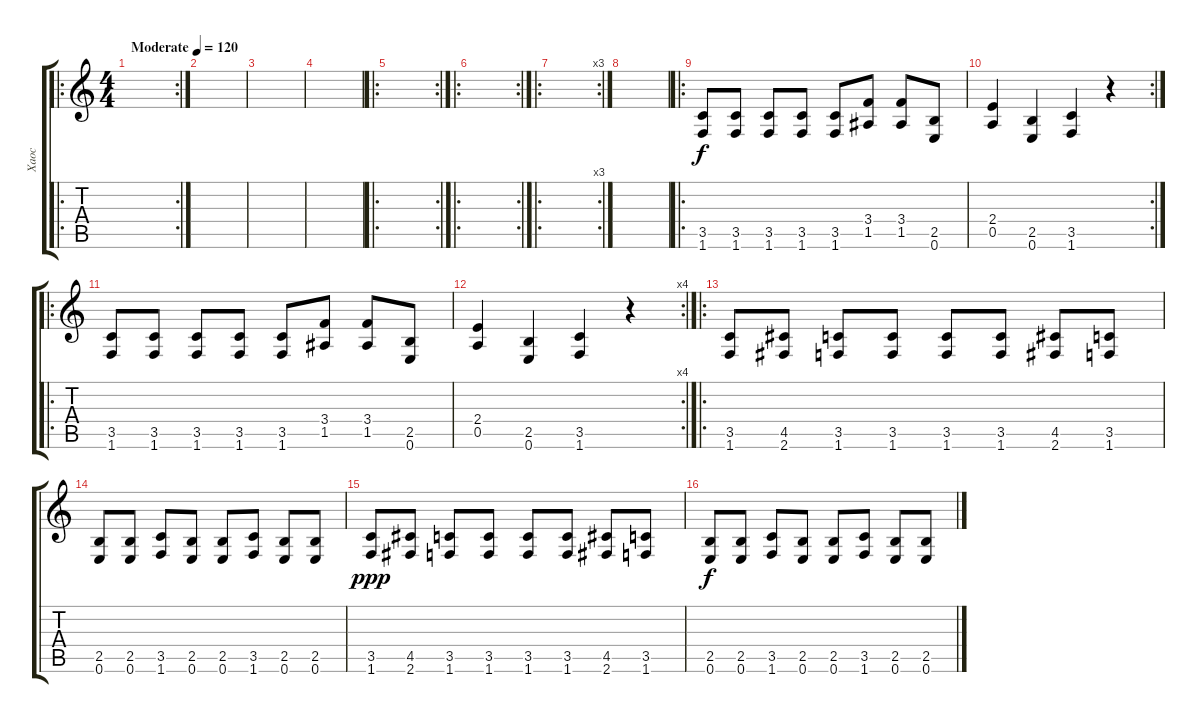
\track ("Хаос" "Хаос") {instrument distortionguitar}
\staff {score tabs}
\tuning (E4 B3 G3 D3 A2 E2) {hide}
\ro
\rc 2
\ts (4 4)
\tempo (120 "Moderate")
\clef g2
\ks c
|
|
|
|
\ro
\rc 2
|
\ro
\rc 2
|
\ro
\rc 3
|
|
\ro
(3.5 1.6).8 (3.5 1.6).8 (3.5 1.6).8 (3.5 1.6).8 (3.5 1.6).8 (3.4 1.5).8 (3.4 1.5).8 (2.5 0.6).8 |
\rc 2
(2.4 0.5).4 (2.5 0.6).4 (3.5 1.6).4 r.4 |
\ro
(3.5 1.6).8 (3.5 1.6).8 (3.5 1.6).8 (3.5 1.6).8 (3.5 1.6).8 (3.4 1.5).8 (3.4 1.5).8 (2.5 0.6).8 |
\rc 4
(2.4 0.5).4 (2.5 0.6).4 (3.5 1.6).4 r.4 |
\ro
(3.5 1.6).8 (4.5 2.6).8 (3.5 1.6).8 (3.5 1.6).8 (3.5 1.6).8 (3.5 1.6).8 (4.5 2.6).8 (3.5 1.6).8 |
(2.5 0.6).8 (2.5 0.6).8 (3.5 1.6).8 (2.5 0.6).8 (2.5 0.6).8 (3.5 1.6).8 (2.5 0.6).8 (2.5 0.6).8 |
(3.5 1.6).8{dy ppp} (4.5 2.6).8 (3.5 1.6).8 (3.5 1.6).8 (3.5 1.6).8 (3.5 1.6).8 (4.5 2.6).8 (3.5 1.6).8 |
(2.5 0.6).8{dy f} (2.5 0.6).8 (3.5 1.6).8 (2.5 0.6).8 (2.5 0.6).8 (3.5 1.6).8 (2.5 0.6).8 (2.5 0.6).8
